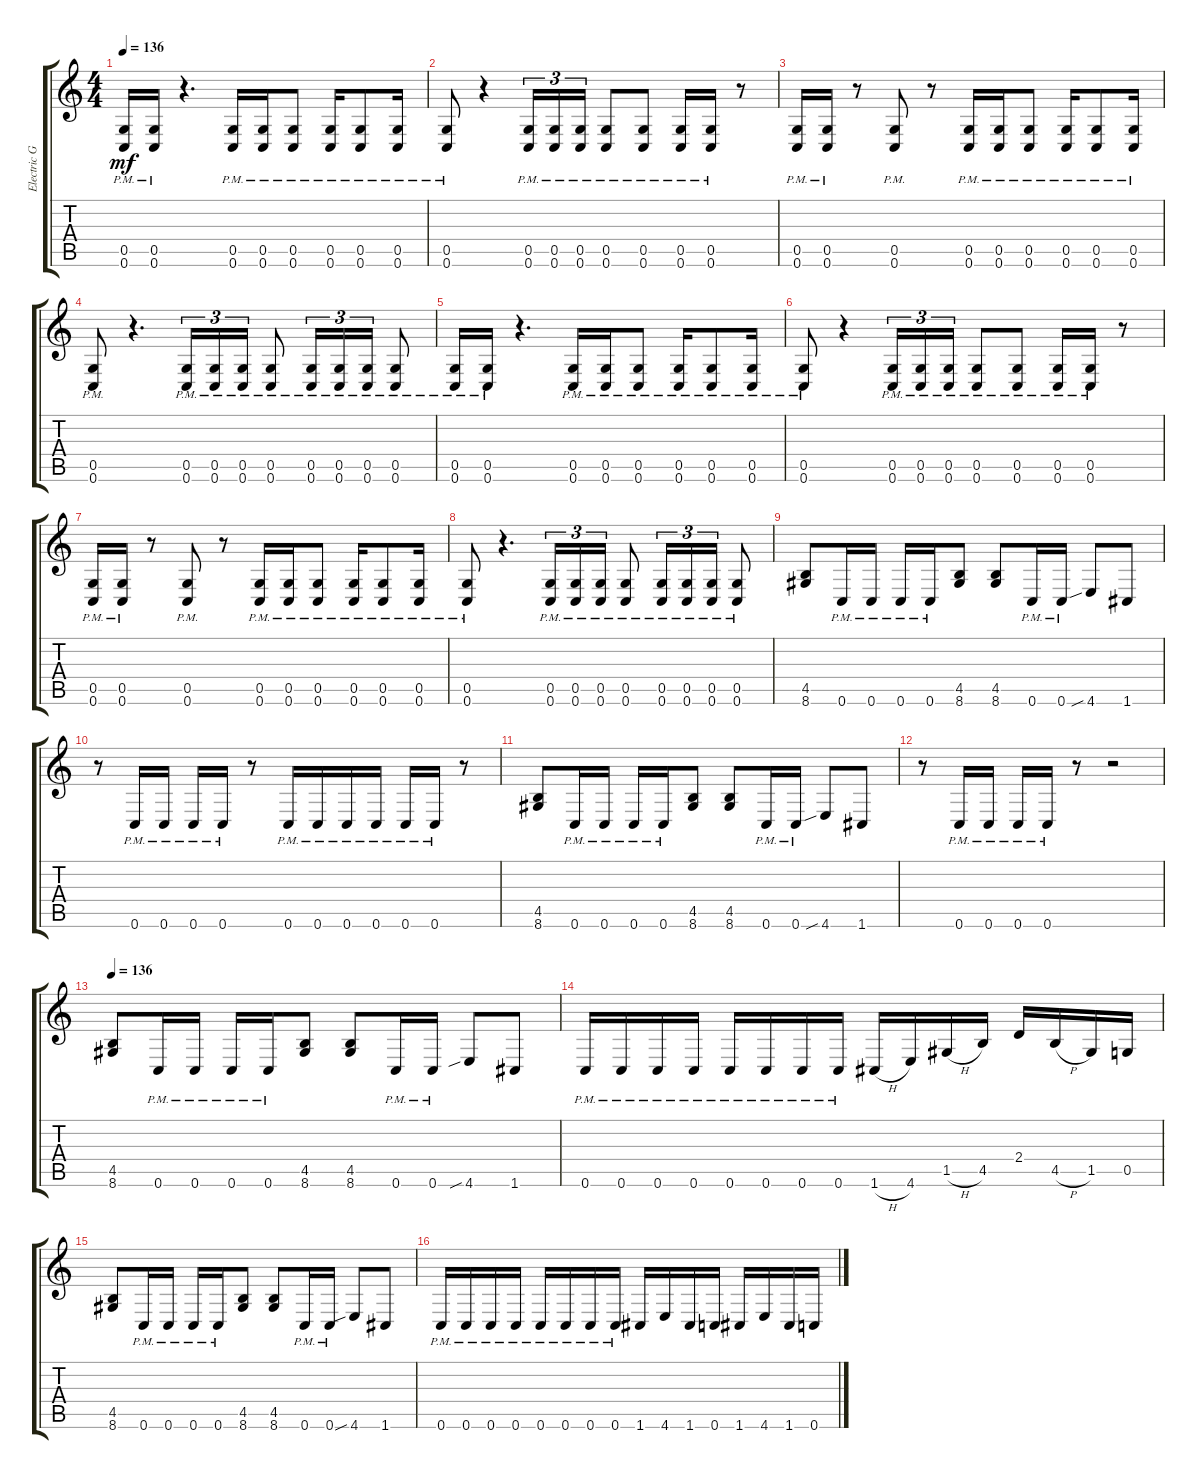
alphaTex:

\track ("Electric Guitar" "Electric G") {instrument distortionguitar}
\staff {score tabs}
\tuning (D4 A3 F3 C3 G2 C2) {hide}
\ts (4 4)
\tempo 136
\clef g2
\ks c
(0.5{pm} 0.6{pm}).16{dy mf instrument distortionguitar} (0.5{pm} 0.6{pm}).16 r.4{d} (0.5{pm} 0.6{pm}).16 (0.5{pm} 0.6{pm}).16 (0.5{pm} 0.6{pm}).8 (0.5{pm} 0.6{pm}).16 (0.5{pm} 0.6{pm}).8 (0.5{pm} 0.6{pm}).16 |
(0.5{pm} 0.6{pm}).8 r.4 (0.5{pm} 0.6{pm}).16{tu (3 2)} (0.5{pm} 0.6{pm}).16{tu (3 2)} (0.5{pm} 0.6{pm}).16{tu (3 2)} (0.5{pm} 0.6{pm}).8 (0.5{pm} 0.6{pm}).8 (0.5{pm} 0.6{pm}).16 (0.5{pm} 0.6{pm}).16 r.8 |
(0.5{pm} 0.6{pm}).16 (0.5{pm} 0.6{pm}).16 r.8 (0.5{pm} 0.6{pm}).8 r.8 (0.5{pm} 0.6{pm}).16 (0.5{pm} 0.6{pm}).16 (0.5{pm} 0.6{pm}).8 (0.5{pm} 0.6{pm}).16 (0.5{pm} 0.6{pm}).8 (0.5{pm} 0.6{pm}).16 |
(0.5{pm} 0.6{pm}).8 r.4{d} (0.5{pm} 0.6{pm}).16{tu (3 2)} (0.5{pm} 0.6{pm}).16{tu (3 2)} (0.5{pm} 0.6{pm}).16{tu (3 2)} (0.5{pm} 0.6{pm}).8 (0.5{pm} 0.6{pm}).16{tu (3 2)} (0.5{pm} 0.6{pm}).16{tu (3 2)} (0.5{pm} 0.6{pm}).16{tu (3 2)} (0.5{pm} 0.6{pm}).8 |
(0.5{pm} 0.6{pm}).16 (0.5{pm} 0.6{pm}).16 r.4{d} (0.5{pm} 0.6{pm}).16 (0.5{pm} 0.6{pm}).16 (0.5{pm} 0.6{pm}).8 (0.5{pm} 0.6{pm}).16 (0.5{pm} 0.6{pm}).8 (0.5{pm} 0.6{pm}).16 |
(0.5{pm} 0.6{pm}).8 r.4 (0.5{pm} 0.6{pm}).16{tu (3 2)} (0.5{pm} 0.6{pm}).16{tu (3 2)} (0.5{pm} 0.6{pm}).16{tu (3 2)} (0.5{pm} 0.6{pm}).8 (0.5{pm} 0.6{pm}).8 (0.5{pm} 0.6{pm}).16 (0.5{pm} 0.6{pm}).16 r.8 |
(0.5{pm} 0.6{pm}).16 (0.5{pm} 0.6{pm}).16 r.8 (0.5{pm} 0.6{pm}).8 r.8 (0.5{pm} 0.6{pm}).16 (0.5{pm} 0.6{pm}).16 (0.5{pm} 0.6{pm}).8 (0.5{pm} 0.6{pm}).16 (0.5{pm} 0.6{pm}).8 (0.5{pm} 0.6{pm}).16 |
(0.5{pm} 0.6{pm}).8 r.4{d} (0.5{pm} 0.6{pm}).16{tu (3 2)} (0.5{pm} 0.6{pm}).16{tu (3 2)} (0.5{pm} 0.6{pm}).16{tu (3 2)} (0.5{pm} 0.6{pm}).8 (0.5{pm} 0.6{pm}).16{tu (3 2)} (0.5{pm} 0.6{pm}).16{tu (3 2)} (0.5{pm} 0.6{pm}).16{tu (3 2)} (0.5{pm} 0.6{pm}).8 |
(4.5 8.6).8 0.6{pm}.16 0.6{pm}.16 0.6{pm}.16 0.6{pm}.16 (4.5 8.6).8 (4.5 8.6).8 0.6{pm}.16 0.6{pm}.16 4.6{sib}.8 1.6.8 |
r.8 0.6{pm}.16 0.6{pm}.16 0.6{pm}.16 0.6{pm}.16 r.8 0.6{pm}.16 0.6{pm}.16 0.6{pm}.16 0.6{pm}.16 0.6{pm}.16 0.6{pm}.16 r.8 |
(4.5 8.6).8 0.6{pm}.16 0.6{pm}.16 0.6{pm}.16 0.6{pm}.16 (4.5 8.6).8 (4.5 8.6).8 0.6{pm}.16 0.6{pm}.16 4.6{sib}.8 1.6.8 |
r.8 0.6{pm}.16 0.6{pm}.16 0.6{pm}.16 0.6{pm}.16 r.8 r.2 |
\tempo 136
(4.5 8.6).8 0.6{pm}.16 0.6{pm}.16 0.6{pm}.16 0.6{pm}.16 (4.5 8.6).8 (4.5 8.6).8 0.6{pm}.16 0.6{pm}.16 4.6{sib}.8 1.6.8 |
0.6{pm}.16 0.6{pm}.16 0.6{pm}.16 0.6{pm}.16 0.6{pm}.16 0.6{pm}.16 0.6{pm}.16 0.6{pm}.16 1.6{h}.16 4.6.16 1.5{h}.16 4.5.16 2.4.16 4.5{h}.16 1.5.16 0.5.16 |
(4.5 8.6).8 0.6{pm}.16 0.6{pm}.16 0.6{pm}.16 0.6{pm}.16 (4.5 8.6).8 (4.5 8.6).8 0.6{pm}.16 0.6{pm}.16 4.6{sib}.8 1.6.8 |
0.6{pm}.16 0.6{pm}.16 0.6{pm}.16 0.6{pm}.16 0.6{pm}.16 0.6{pm}.16 0.6{pm}.16 0.6{pm}.16 1.6.16 4.6.16 1.6.16 0.6.16 1.6.16 4.6.16 1.6.16 0.6.16
